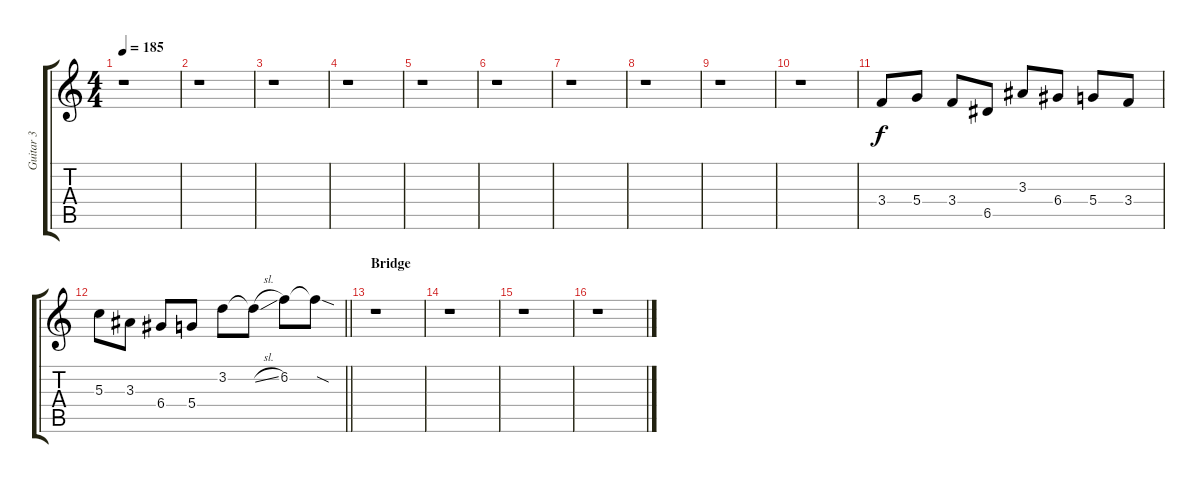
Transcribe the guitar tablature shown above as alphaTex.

\track ("Guitar 3" "Guitar 3") {instrument distortionguitar}
\staff {score tabs}
\tuning (E4 B3 G3 D3 A2 D2) {hide}
\ts (4 4)
\tempo 185
\clef g2
\ks c
r.1{dy f} |
r.1 |
r.1 |
r.1 |
r.1 |
r.1 |
r.1 |
r.1 |
r.1 |
r.1 |
3.4.8 5.4.8 3.4.8 6.5.8 3.3.8 6.4.8 5.4.8 3.4.8 |
\barLineRight lightlight
5.3.8 3.3.8 6.4.8 5.4.8 3.2.8 3.2{sl t}.8 6.2.8 6.2{sod t}.8 |
\section ("" "Bridge")
r.1 |
r.1 |
r.1 |
r.1
